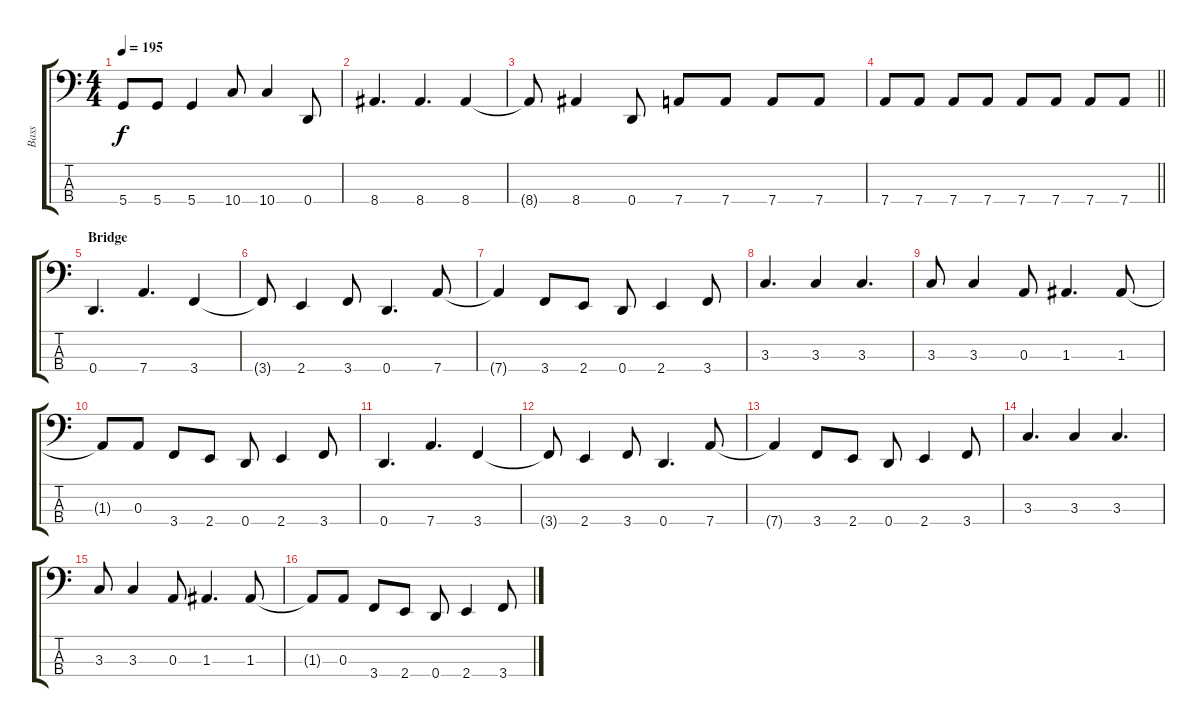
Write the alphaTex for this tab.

\track ("Bass" "Bass") {instrument electricbassfinger}
\staff {score tabs}
\tuning (G2 D2 A1 D1) {hide}
\ts (4 4)
\tempo 195
\clef f4
\ks c
5.4{t}.8{dy f} 5.4.8 5.4.4 10.4.8 10.4.4 0.4.8 |
8.4.4{d} 8.4.4{d} 8.4.4 |
8.4{t}.8 8.4.4 0.4.8 7.4.8 7.4.8 7.4.8 7.4.8 |
\barLineRight lightlight
7.4.8 7.4.8 7.4.8 7.4.8 7.4.8 7.4.8 7.4.8 7.4.8 |
\section ("" "Bridge")
0.4.4{d} 7.4.4{d} 3.4.4 |
3.4{t}.8 2.4.4 3.4.8 0.4.4{d} 7.4.8 |
7.4{t}.4 3.4.8 2.4.8 0.4.8 2.4.4 3.4.8 |
3.3.4{d} 3.3.4 3.3.4{d} |
3.3.8 3.3.4 0.3.8 1.3.4{d} 1.3.8 |
1.3{t}.8 0.3.8 3.4.8 2.4.8 0.4.8 2.4.4 3.4.8 |
0.4.4{d} 7.4.4{d} 3.4.4 |
3.4{t}.8 2.4.4 3.4.8 0.4.4{d} 7.4.8 |
7.4{t}.4 3.4.8 2.4.8 0.4.8 2.4.4 3.4.8 |
3.3.4{d} 3.3.4 3.3.4{d} |
3.3.8 3.3.4 0.3.8 1.3.4{d} 1.3.8 |
1.3{t}.8 0.3.8 3.4.8 2.4.8 0.4.8 2.4.4 3.4.8
